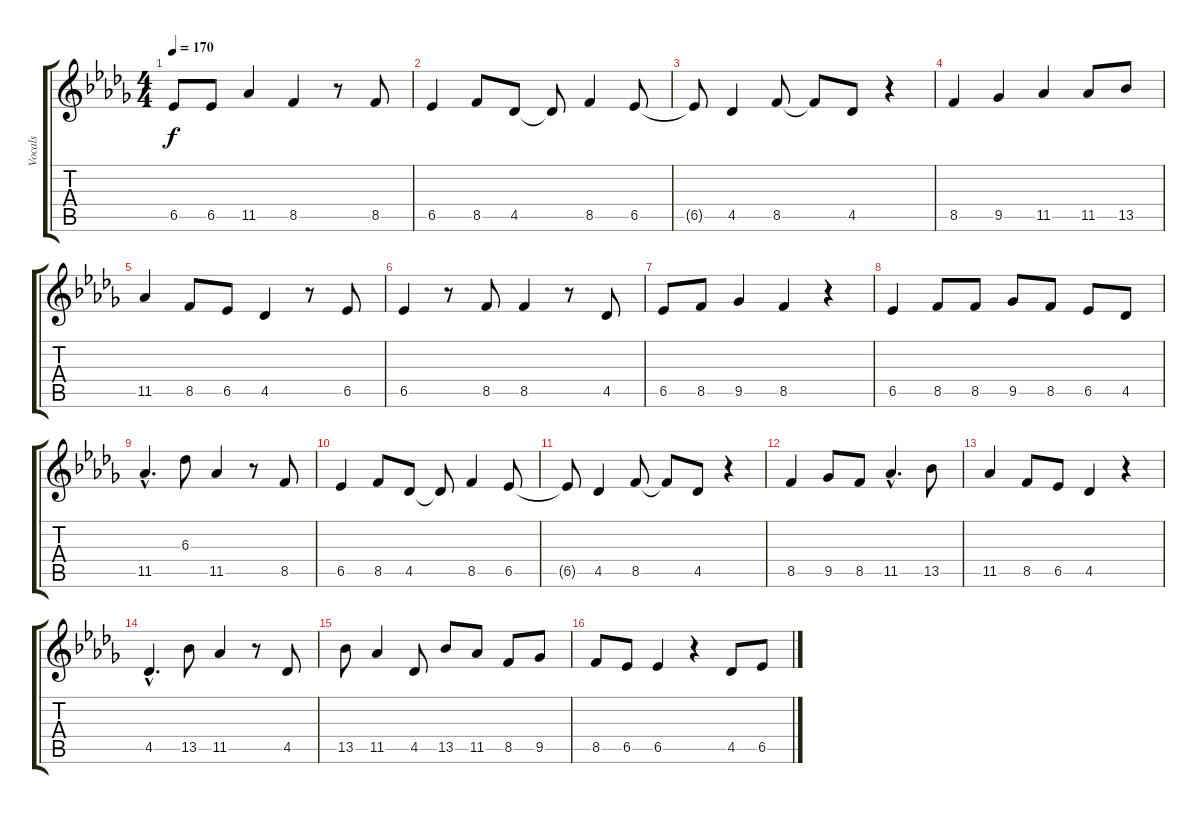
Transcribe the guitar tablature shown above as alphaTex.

\track ("Vocals" "Vocals") {instrument acousticguitarnylon}
\staff {score tabs}
\tuning (E4 B3 G3 D3 A2 E2) {hide}
\ts (4 4)
\tempo 170
\clef g2
\ks db
6.5.8{dy f} 6.5.8 11.5.4 8.5.4 r.8 8.5.8 |
6.5.4 8.5.8 4.5.8 4.5{t}.8 8.5.4 6.5.8 |
6.5{t}.8 4.5.4 8.5.8 8.5{t}.8 4.5.8 r.4 |
8.5.4 9.5.4 11.5.4 11.5.8 13.5.8 |
11.5.4 8.5.8 6.5.8 4.5.4 r.8 6.5.8 |
6.5.4 r.8 8.5.8 8.5.4 r.8 4.5.8 |
6.5.8 8.5.8 9.5.4 8.5.4 r.4 |
6.5.4 8.5.8 8.5.8 9.5.8 8.5.8 6.5.8 4.5.8 |
11.5{hac}.4{d} 6.3.8 11.5.4 r.8 8.5.8 |
6.5.4 8.5.8 4.5.8 4.5{t}.8 8.5.4 6.5.8 |
6.5{t}.8 4.5.4 8.5.8 8.5{t}.8 4.5.8 r.4 |
8.5.4 9.5.8 8.5.8 11.5{hac}.4{d} 13.5.8 |
11.5.4 8.5.8 6.5.8 4.5.4 r.4 |
4.5{hac}.4{d} 13.5.8 11.5.4 r.8 4.5.8 |
13.5.8 11.5.4 4.5.8 13.5.8 11.5.8 8.5.8 9.5.8 |
8.5.8 6.5.8 6.5.4 r.4 4.5.8 6.5.8
